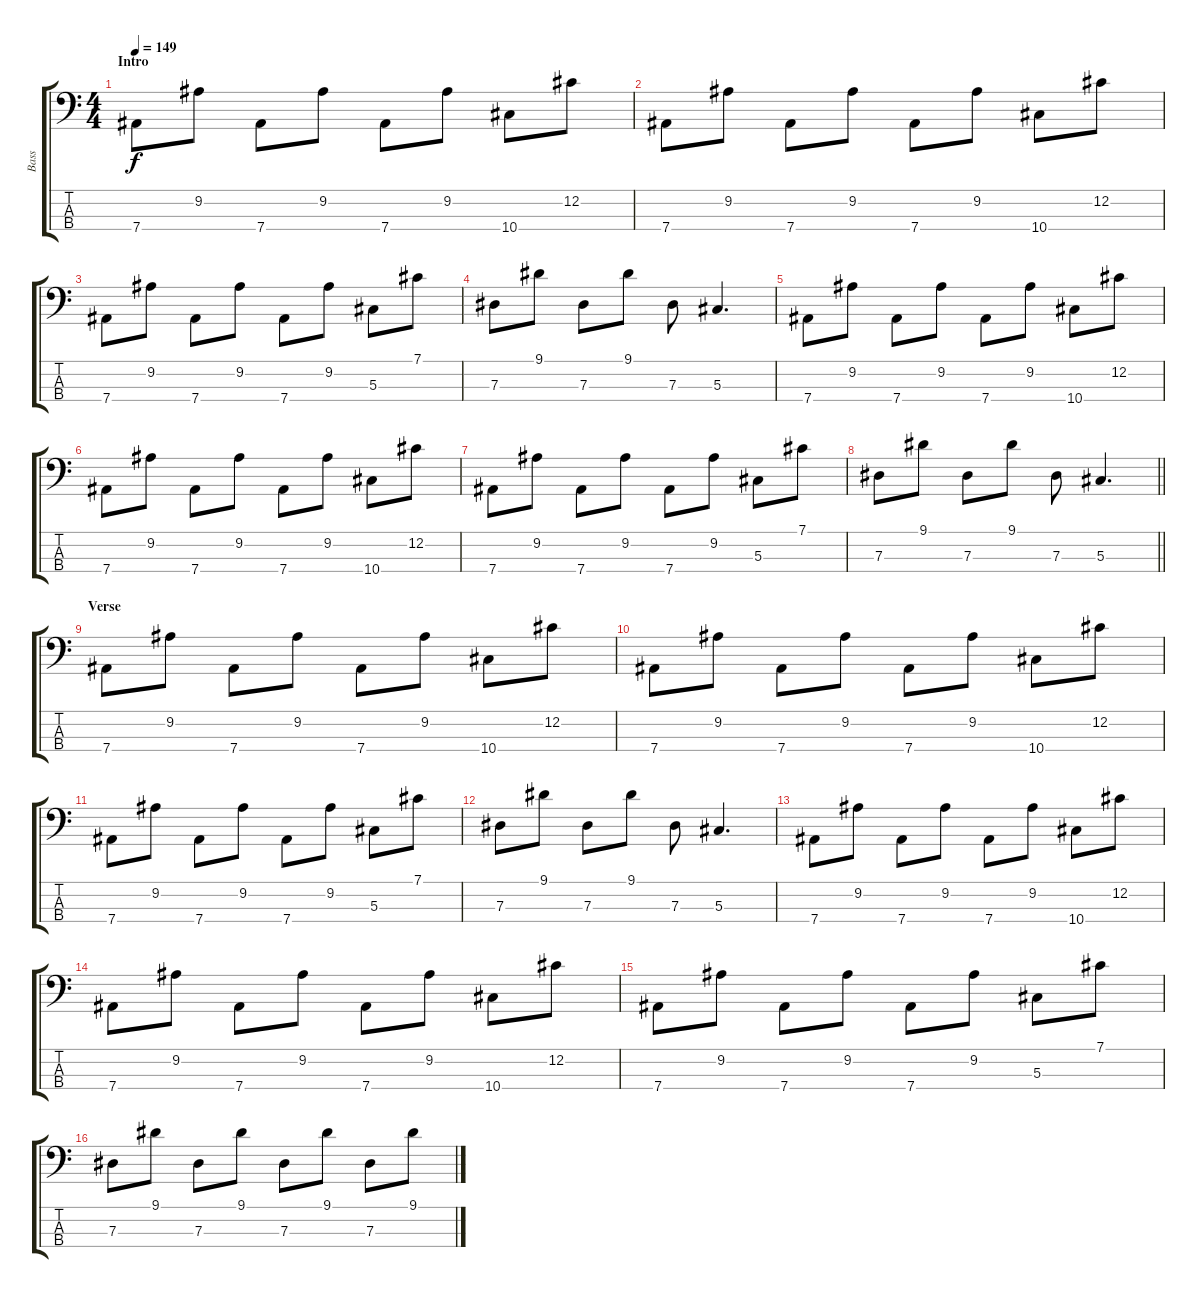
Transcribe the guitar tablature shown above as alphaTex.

\track ("Bass" "Bass") {instrument electricbassfinger}
\staff {score tabs}
\tuning (Gb2 Db2 Ab1 Eb1) {hide}
\ts (4 4)
\section ("" "Intro")
\tempo 149
\clef f4
\ks c
7.4.8{dy f instrument electricbassfinger} 9.2.8 7.4.8 9.2.8 7.4.8 9.2.8 10.4.8 12.2.8 |
7.4.8 9.2.8 7.4.8 9.2.8 7.4.8 9.2.8 10.4.8 12.2.8 |
7.4.8 9.2.8 7.4.8 9.2.8 7.4.8 9.2.8 5.3.8 7.1.8 |
7.3.8 9.1.8 7.3.8 9.1.8 7.3.8 5.3.4{d} |
7.4.8 9.2.8 7.4.8 9.2.8 7.4.8 9.2.8 10.4.8 12.2.8 |
7.4.8 9.2.8 7.4.8 9.2.8 7.4.8 9.2.8 10.4.8 12.2.8 |
7.4.8 9.2.8 7.4.8 9.2.8 7.4.8 9.2.8 5.3.8 7.1.8 |
\barLineRight lightlight
7.3.8 9.1.8 7.3.8 9.1.8 7.3.8 5.3.4{d} |
\section ("" "Verse")
7.4.8 9.2.8 7.4.8 9.2.8 7.4.8 9.2.8 10.4.8 12.2.8 |
7.4.8 9.2.8 7.4.8 9.2.8 7.4.8 9.2.8 10.4.8 12.2.8 |
7.4.8 9.2.8 7.4.8 9.2.8 7.4.8 9.2.8 5.3.8 7.1.8 |
7.3.8 9.1.8 7.3.8 9.1.8 7.3.8 5.3.4{d} |
7.4.8 9.2.8 7.4.8 9.2.8 7.4.8 9.2.8 10.4.8 12.2.8 |
7.4.8 9.2.8 7.4.8 9.2.8 7.4.8 9.2.8 10.4.8 12.2.8 |
7.4.8 9.2.8 7.4.8 9.2.8 7.4.8 9.2.8 5.3.8 7.1.8 |
7.3.8 9.1.8 7.3.8 9.1.8 7.3.8 9.1.8 7.3.8 9.1.8
